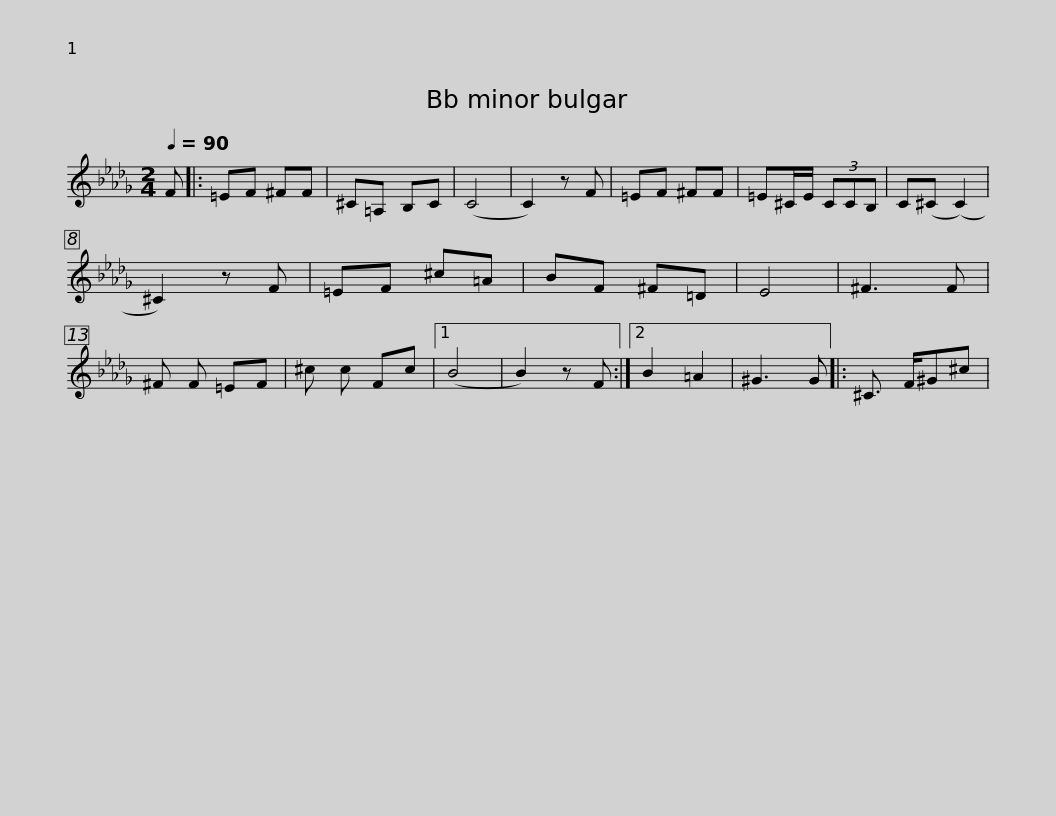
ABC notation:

X:1
L:1/8
Q:1/4=90
M:2/4
I:linebreak $
K:Bbmin
V:1 treble
V:1
 F |: =EF ^FF | ^C=A, B,C | (C4 | C2) z F | %5
 =EF ^FF | =E^C/E/ (3CCB, | C(^C (C2) | ^C2) z F |$ =EF ^c=A | %10
 BF ^F=D | E4 | ^F3 F | ^F F =EF | ^c c Fc |1 %15
 (B4 | B2) z F :|2 B2 =A2 | ^G3 G |:$ ^C3/2 F/^G^c | %20
